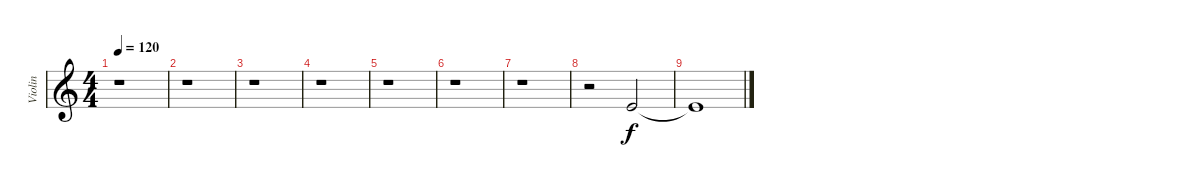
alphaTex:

\track ("Violin" "Violin") {instrument stringensemble1}
\staff {score}
\tuning (E4 B3 G3 D3 A2 E2) {hide}
\ts (4 4)
\tempo 120
\clef g2
\ks c
r.1{dy f} |
r.1 |
r.1 |
r.1 |
r.1 |
r.1 |
r.1 |
r.2 0.1.2{volume 2} |
0.1{t}.1
